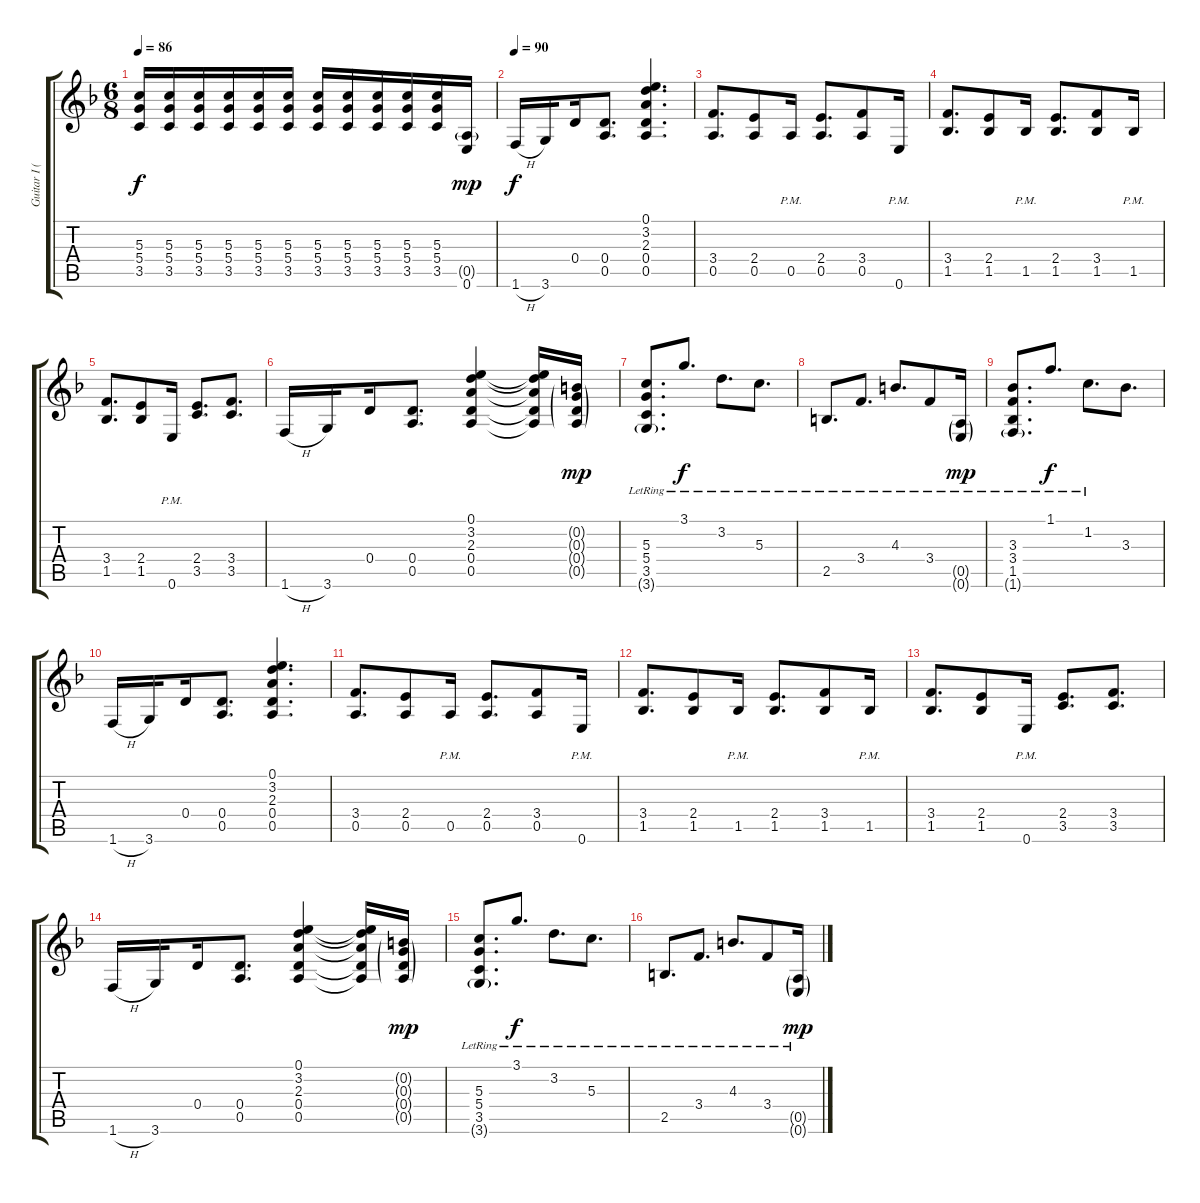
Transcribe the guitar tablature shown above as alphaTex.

\track ("Guitar I (Standard Tuning)" "Guitar I (") {instrument distortionguitar}
\staff {score tabs}
\tuning (E4 B3 G3 D3 A2 E2) {hide}
\ts (6 8)
\tempo 86
\clef g2
\ks f
(5.3 5.4 3.5).16{dy f} (5.3 5.4 3.5).16 (5.3 5.4 3.5).16 (5.3 5.4 3.5).16 (5.3 5.4 3.5).16 (5.3 5.4 3.5).16 (5.3 5.4 3.5).16 (5.3 5.4 3.5).16 (5.3 5.4 3.5).16 (5.3 5.4 3.5).16 (5.3 5.4 3.5).16 (0.5{g} 0.6).16{dy mp} |
\tempo 90
1.6{h}.16{dy f} 3.6.16{beam splitsecondary} 0.4.16 (0.4 0.5).8{d} (0.1 3.2 2.3 0.4 0.5).4{d} |
(3.4 0.5).8{d} (2.4 0.5).8 0.5{pm}.16 (2.4 0.5).8{d} (3.4 0.5).8 0.6{pm}.16 |
(3.4 1.5).8{d} (2.4 1.5).8 1.5{pm}.16 (2.4 1.5).8{d} (3.4 1.5).8 1.5{pm}.16 |
(3.4 1.5).8{d} (2.4 1.5).8 0.6{pm}.16 (2.4 3.5).8{d} (3.4 3.5).8{d} |
1.6{h}.16 3.6.16{beam splitsecondary} 0.4.16 (0.4 0.5).8{d} (0.1 3.2 2.3 0.4 0.5).4 (0.1{t} 3.2{t} 2.3{t} 0.4{t} 0.5{t}).16 (0.2{g} 0.3{g} 0.4{g} 0.5{g}).16{dy mp} |
(5.3{lr} 5.4{lr} 3.5{lr} 3.6{g lr}).8{d} 3.1{lr}.8{d dy f} 3.2{lr}.8{d} 5.3{lr}.8{d} |
2.5{lr}.8{d} 3.4{lr}.8{d} 4.3{lr}.8{d} 3.4{lr}.8 (0.5{g lr} 0.6{g lr}).16{dy mp} |
(3.3{lr} 3.4{lr} 1.5{lr} 1.6{g lr}).8{d} 1.1{lr}.8{d dy f} 1.2{lr}.8{d} 3.3.8{d} |
1.6{h}.16 3.6.16{beam splitsecondary} 0.4.16 (0.4 0.5).8{d} (0.1 3.2 2.3 0.4 0.5).4{d} |
(3.4 0.5).8{d} (2.4 0.5).8 0.5{pm}.16 (2.4 0.5).8{d} (3.4 0.5).8 0.6{pm}.16 |
(3.4 1.5).8{d} (2.4 1.5).8 1.5{pm}.16 (2.4 1.5).8{d} (3.4 1.5).8 1.5{pm}.16 |
(3.4 1.5).8{d} (2.4 1.5).8 0.6{pm}.16 (2.4 3.5).8{d} (3.4 3.5).8{d} |
1.6{h}.16 3.6.16{beam splitsecondary} 0.4.16 (0.4 0.5).8{d} (0.1 3.2 2.3 0.4 0.5).4 (0.1{t} 3.2{t} 2.3{t} 0.4{t} 0.5{t}).16 (0.2{g} 0.3{g} 0.4{g} 0.5{g}).16{dy mp} |
(5.3{lr} 5.4{lr} 3.5{lr} 3.6{g lr}).8{d} 3.1{lr}.8{d dy f} 3.2{lr}.8{d} 5.3{lr}.8{d} |
2.5{lr}.8{d} 3.4{lr}.8{d} 4.3{lr}.8{d} 3.4{lr}.8 (0.5{g lr} 0.6{g lr}).16{dy mp}
